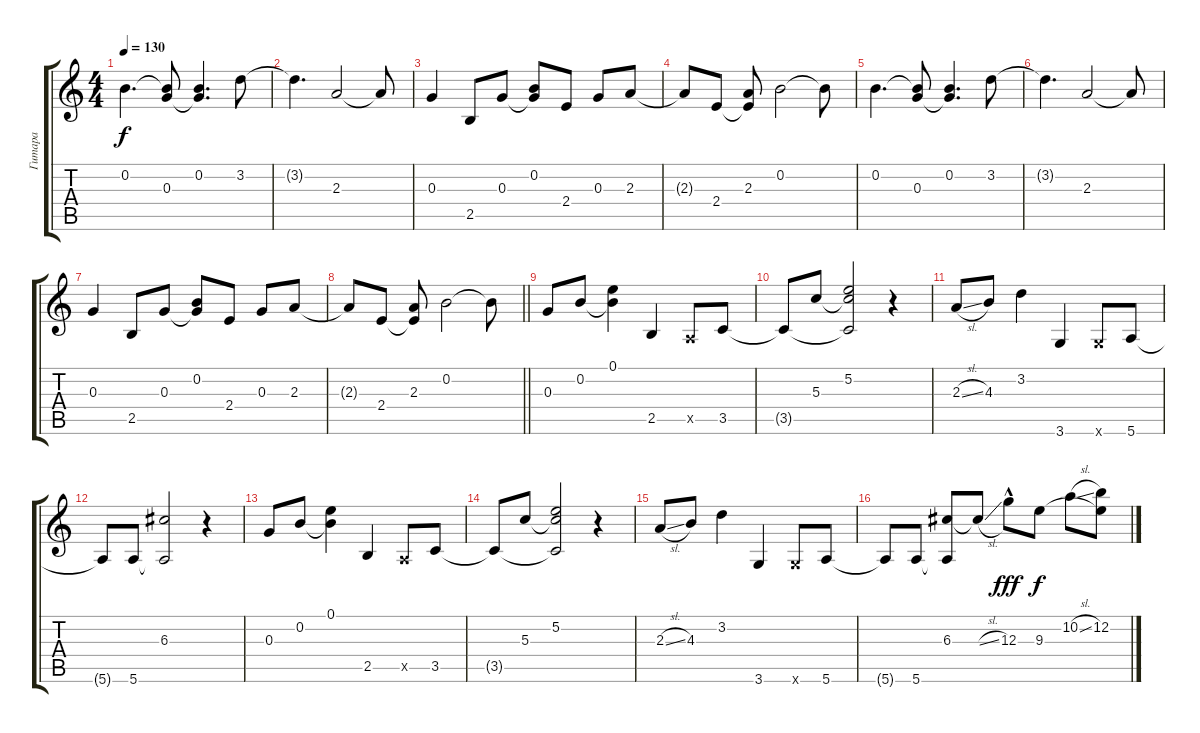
\track ("Гитара" "Гитара") {instrument electricguitarclean}
\staff {score tabs}
\tuning (E4 B3 G3 D3 A2 E2) {hide}
\ts (4 4)
\tempo 130
\clef g2
\ks c
0.2.4{d dy f} (0.2{t} 0.3).8 (0.2 0.3{t}).4{d} 3.2.8 |
3.2{t}.4{d} 2.3.2 2.3{t}.8 |
0.3.4 2.5.8 0.3.8 (0.2 0.3{t}).8 2.4.8 0.3.8 2.3.8 |
2.3{t}.8 2.4.8 (2.3 2.4{t}).8 0.2.2 0.2{t}.8 |
0.2.4{d} (0.2{t} 0.3).8 (0.2 0.3{t}).4{d} 3.2.8 |
3.2{t}.4{d} 2.3.2 2.3{t}.8 |
0.3.4 2.5.8 0.3.8 (0.2 0.3{t}).8 2.4.8 0.3.8 2.3.8 |
\barLineRight lightlight
2.3{t}.8 2.4.8 (2.3 2.4{t}).8 0.2.2 0.2{t}.8 |
0.3.8{instrument electricguitarclean} 0.2.8 (0.1 0.2{t}).4 2.5.4 0.5{x}.8 3.5.8 |
3.5{t}.8 5.3.8 (5.2 5.3{t} 3.5{t}).2 r.4 |
2.3{sl}.8 4.3.8 3.2.4 3.6.4 3.6{x}.8 5.6.8 |
5.6{t}.8 5.6.8 (6.3 5.6{t}).2 r.4 |
0.3.8 0.2.8 (0.1 0.2{t}).4 2.5.4 0.5{x}.8 3.5.8 |
3.5{t}.8 5.3.8 (5.2 5.3{t} 3.5{t}).2 r.4 |
2.3{sl}.8 4.3.8 3.2.4 3.6.4 3.6{x}.8 5.6.8 |
5.6{t}.8 5.6.8 (6.3 5.6{t}).8 6.3{sl t}.8 12.3{hac}.8{dy fff} 9.3.8{dy f} 10.2{sl}.8 (12.2 9.3{t}).8
